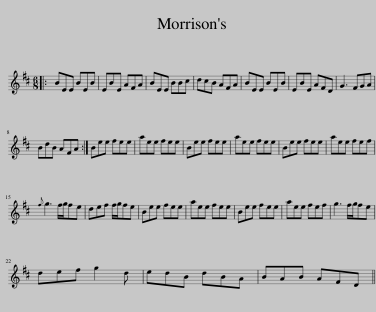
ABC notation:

X:1
L:1/8
M:6/8
I:linebreak $
K:D
V:1 treble
V:1
|: BEE BEB | EBE AFA | BEE BBc | dcB AFA | BEE BEB | %5
 EBE AFD | G3 FGA |$ BdB AFA :| Bee fee | aee fee | %10
 Bee fee | aee fee | Bee fee | aee fef |${f} g3 f/g/fe | %15
 def f/g/fe | Bee fee | aee fee | Bee fee | aee fef | %20
 g3 f/g/fe |$ def g2 d | edB dBA | BAB AFD || %24
